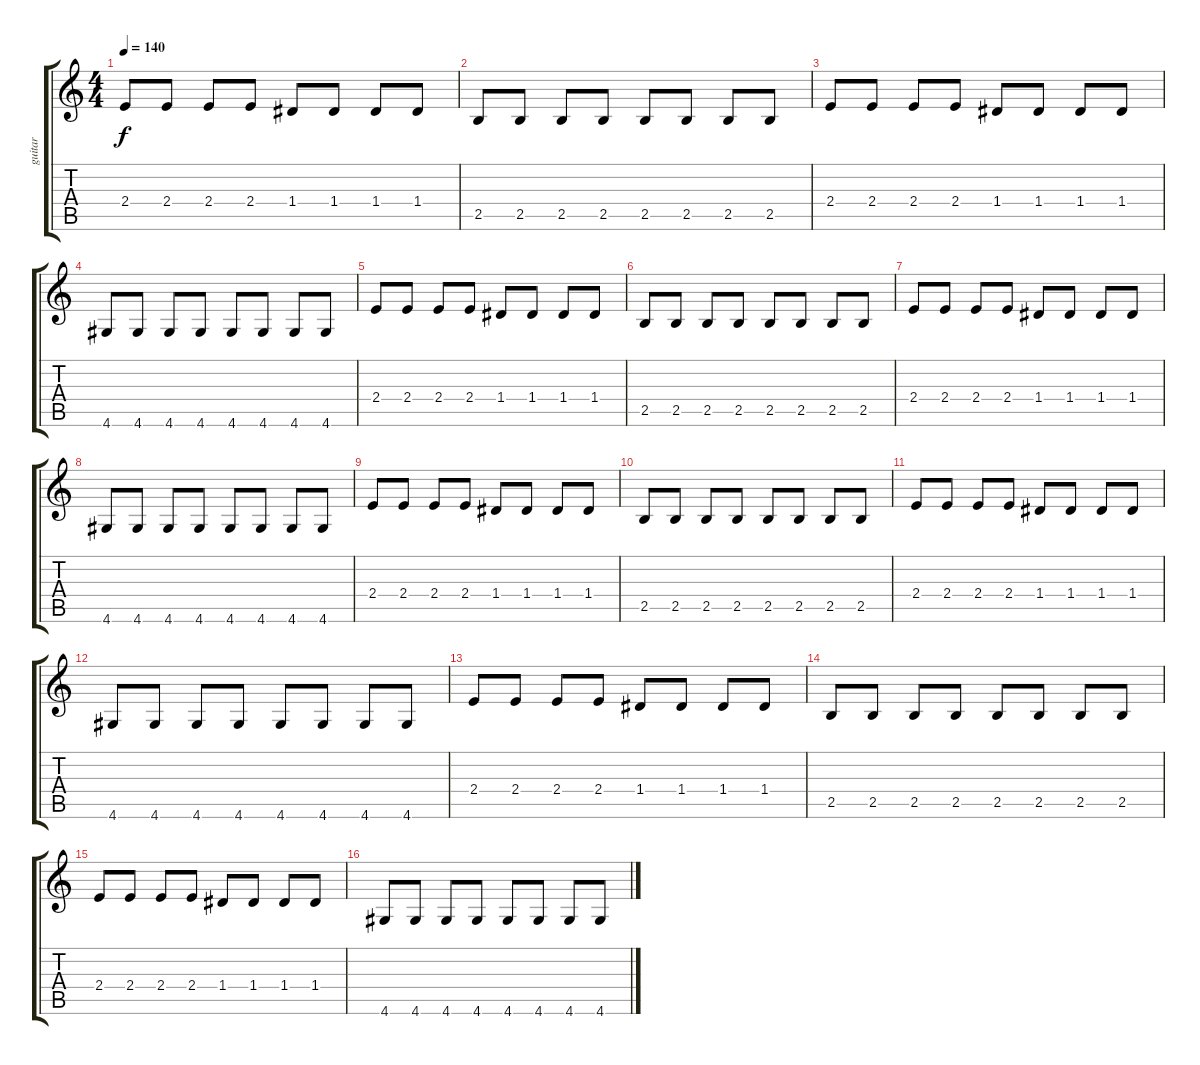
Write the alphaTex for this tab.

\track ("guitar" "guitar") {instrument overdrivenguitar}
\staff {score tabs}
\tuning (E4 B3 G3 D3 A2 E2) {hide}
\ts (4 4)
\tempo 140
\clef g2
\ks c
2.4.8{dy f instrument overdrivenguitar} 2.4.8 2.4.8 2.4.8 1.4.8 1.4.8 1.4.8 1.4.8 |
2.5.8 2.5.8 2.5.8 2.5.8 2.5.8 2.5.8 2.5.8 2.5.8 |
2.4.8 2.4.8 2.4.8 2.4.8 1.4.8 1.4.8 1.4.8 1.4.8 |
4.6.8 4.6.8 4.6.8 4.6.8 4.6.8 4.6.8 4.6.8 4.6.8 |
2.4.8 2.4.8 2.4.8 2.4.8 1.4.8 1.4.8 1.4.8 1.4.8 |
2.5.8 2.5.8 2.5.8 2.5.8 2.5.8 2.5.8 2.5.8 2.5.8 |
2.4.8 2.4.8 2.4.8 2.4.8 1.4.8 1.4.8 1.4.8 1.4.8 |
4.6.8 4.6.8 4.6.8 4.6.8 4.6.8 4.6.8 4.6.8 4.6.8 |
2.4.8 2.4.8 2.4.8 2.4.8 1.4.8 1.4.8 1.4.8 1.4.8 |
2.5.8 2.5.8 2.5.8 2.5.8 2.5.8 2.5.8 2.5.8 2.5.8 |
2.4.8 2.4.8 2.4.8 2.4.8 1.4.8 1.4.8 1.4.8 1.4.8 |
4.6.8 4.6.8 4.6.8 4.6.8 4.6.8 4.6.8 4.6.8 4.6.8 |
2.4.8 2.4.8 2.4.8 2.4.8 1.4.8 1.4.8 1.4.8 1.4.8 |
2.5.8 2.5.8 2.5.8 2.5.8 2.5.8 2.5.8 2.5.8 2.5.8 |
2.4.8 2.4.8 2.4.8 2.4.8 1.4.8 1.4.8 1.4.8 1.4.8 |
4.6.8 4.6.8 4.6.8 4.6.8 4.6.8 4.6.8 4.6.8 4.6.8
